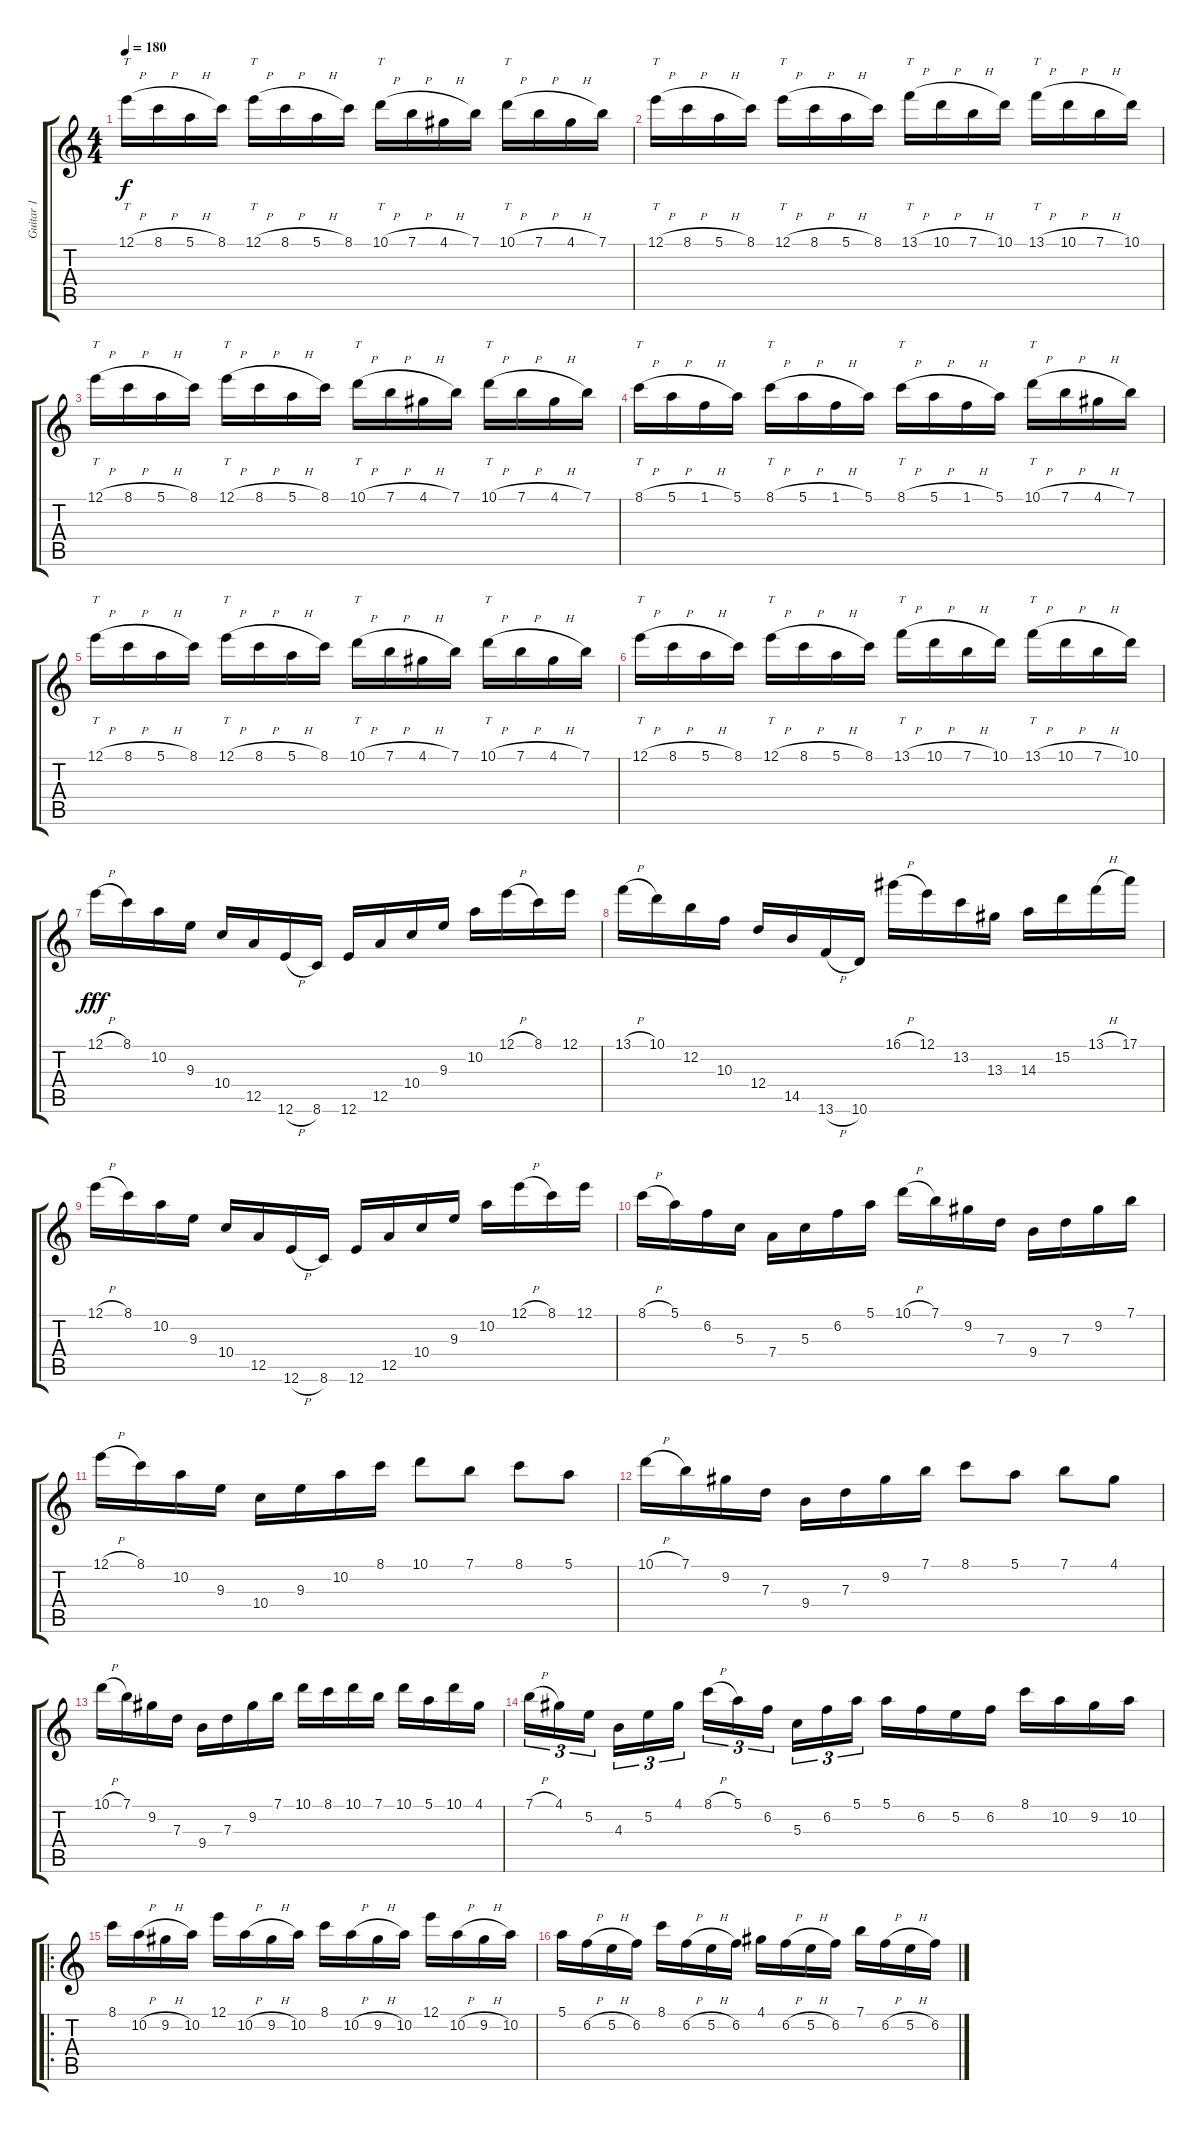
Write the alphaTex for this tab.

\track ("Guitar 1" "Guitar 1") {instrument distortionguitar}
\staff {score tabs}
\tuning (E4 B3 G3 D3 A2 E2) {hide}
\ts (4 4)
\tempo 180
\clef g2
\ks c
12.1{h}.16{tt dy f} 8.1{h}.16 5.1{h}.16 8.1.16 12.1{h}.16{tt} 8.1{h}.16 5.1{h}.16 8.1.16 10.1{h}.16{tt} 7.1{h}.16 4.1{h}.16 7.1.16 10.1{h}.16{tt} 7.1{h}.16 4.1{h}.16 7.1.16 |
12.1{h}.16{tt} 8.1{h}.16 5.1{h}.16 8.1.16 12.1{h}.16{tt} 8.1{h}.16 5.1{h}.16 8.1.16 13.1{h}.16{tt} 10.1{h}.16 7.1{h}.16 10.1.16 13.1{h}.16{tt} 10.1{h}.16 7.1{h}.16 10.1.16 |
12.1{h}.16{tt} 8.1{h}.16 5.1{h}.16 8.1.16 12.1{h}.16{tt} 8.1{h}.16 5.1{h}.16 8.1.16 10.1{h}.16{tt} 7.1{h}.16 4.1{h}.16 7.1.16 10.1{h}.16{tt} 7.1{h}.16 4.1{h}.16 7.1.16 |
8.1{h}.16{tt} 5.1{h}.16 1.1{h}.16 5.1.16 8.1{h}.16{tt} 5.1{h}.16 1.1{h}.16 5.1.16 8.1{h}.16{tt} 5.1{h}.16 1.1{h}.16 5.1.16 10.1{h}.16{tt} 7.1{h}.16 4.1{h}.16 7.1.16 |
12.1{h}.16{tt} 8.1{h}.16 5.1{h}.16 8.1.16 12.1{h}.16{tt} 8.1{h}.16 5.1{h}.16 8.1.16 10.1{h}.16{tt} 7.1{h}.16 4.1{h}.16 7.1.16 10.1{h}.16{tt} 7.1{h}.16 4.1{h}.16 7.1.16 |
12.1{h}.16{tt} 8.1{h}.16 5.1{h}.16 8.1.16 12.1{h}.16{tt} 8.1{h}.16 5.1{h}.16 8.1.16 13.1{h}.16{tt} 10.1{h}.16 7.1{h}.16 10.1.16 13.1{h}.16{tt} 10.1{h}.16 7.1{h}.16 10.1.16 |
12.1{h}.16{dy fff} 8.1.16 10.2.16 9.3.16 10.4.16 12.5.16 12.6{h}.16 8.6.16 12.6.16 12.5.16 10.4.16 9.3.16 10.2.16 12.1{h}.16 8.1.16 12.1.16 |
13.1{h}.16 10.1.16 12.2.16 10.3.16 12.4.16 14.5.16 13.6{h}.16 10.6.16 16.1{h}.16 12.1.16 13.2.16 13.3.16 14.3.16 15.2.16 13.1{h}.16 17.1.16 |
12.1{h}.16 8.1.16 10.2.16 9.3.16 10.4.16 12.5.16 12.6{h}.16 8.6.16 12.6.16 12.5.16 10.4.16 9.3.16 10.2.16 12.1{h}.16 8.1.16 12.1.16 |
8.1{h}.16 5.1.16 6.2.16 5.3.16 7.4.16 5.3.16 6.2.16 5.1.16 10.1{h}.16 7.1.16 9.2.16 7.3.16 9.4.16 7.3.16 9.2.16 7.1.16 |
12.1{h}.16 8.1.16 10.2.16 9.3.16 10.4.16 9.3.16 10.2.16 8.1.16 10.1.8 7.1.8 8.1.8 5.1.8 |
10.1{h}.16 7.1.16 9.2.16 7.3.16 9.4.16 7.3.16 9.2.16 7.1.16 8.1.8 5.1.8 7.1.8 4.1.8 |
10.1{h}.16 7.1.16 9.2.16 7.3.16 9.4.16 7.3.16 9.2.16 7.1.16 10.1.16 8.1.16 10.1.16 7.1.16 10.1.16 5.1.16 10.1.16 4.1.16 |
7.1{h}.16{tu (3 2)} 4.1.16{tu (3 2)} 5.2.16{tu (3 2)} 4.3.16{tu (3 2)} 5.2.16{tu (3 2)} 4.1.16{tu (3 2)} 8.1{h}.16{tu (3 2)} 5.1.16{tu (3 2)} 6.2.16{tu (3 2)} 5.3.16{tu (3 2)} 6.2.16{tu (3 2)} 5.1.16{tu (3 2)} 5.1.16 6.2.16 5.2.16 6.2.16 8.1.16 10.2.16 9.2.16 10.2.16 |
\ro
8.1.16 10.2{h}.16 9.2{h}.16 10.2.16 12.1.16 10.2{h}.16 9.2{h}.16 10.2.16 8.1.16 10.2{h}.16 9.2{h}.16 10.2.16 12.1.16 10.2{h}.16 9.2{h}.16 10.2.16 |
5.1.16 6.2{h}.16 5.2{h}.16 6.2.16 8.1.16 6.2{h}.16 5.2{h}.16 6.2.16 4.1.16 6.2{h}.16 5.2{h}.16 6.2.16 7.1.16 6.2{h}.16 5.2{h}.16 6.2.16
